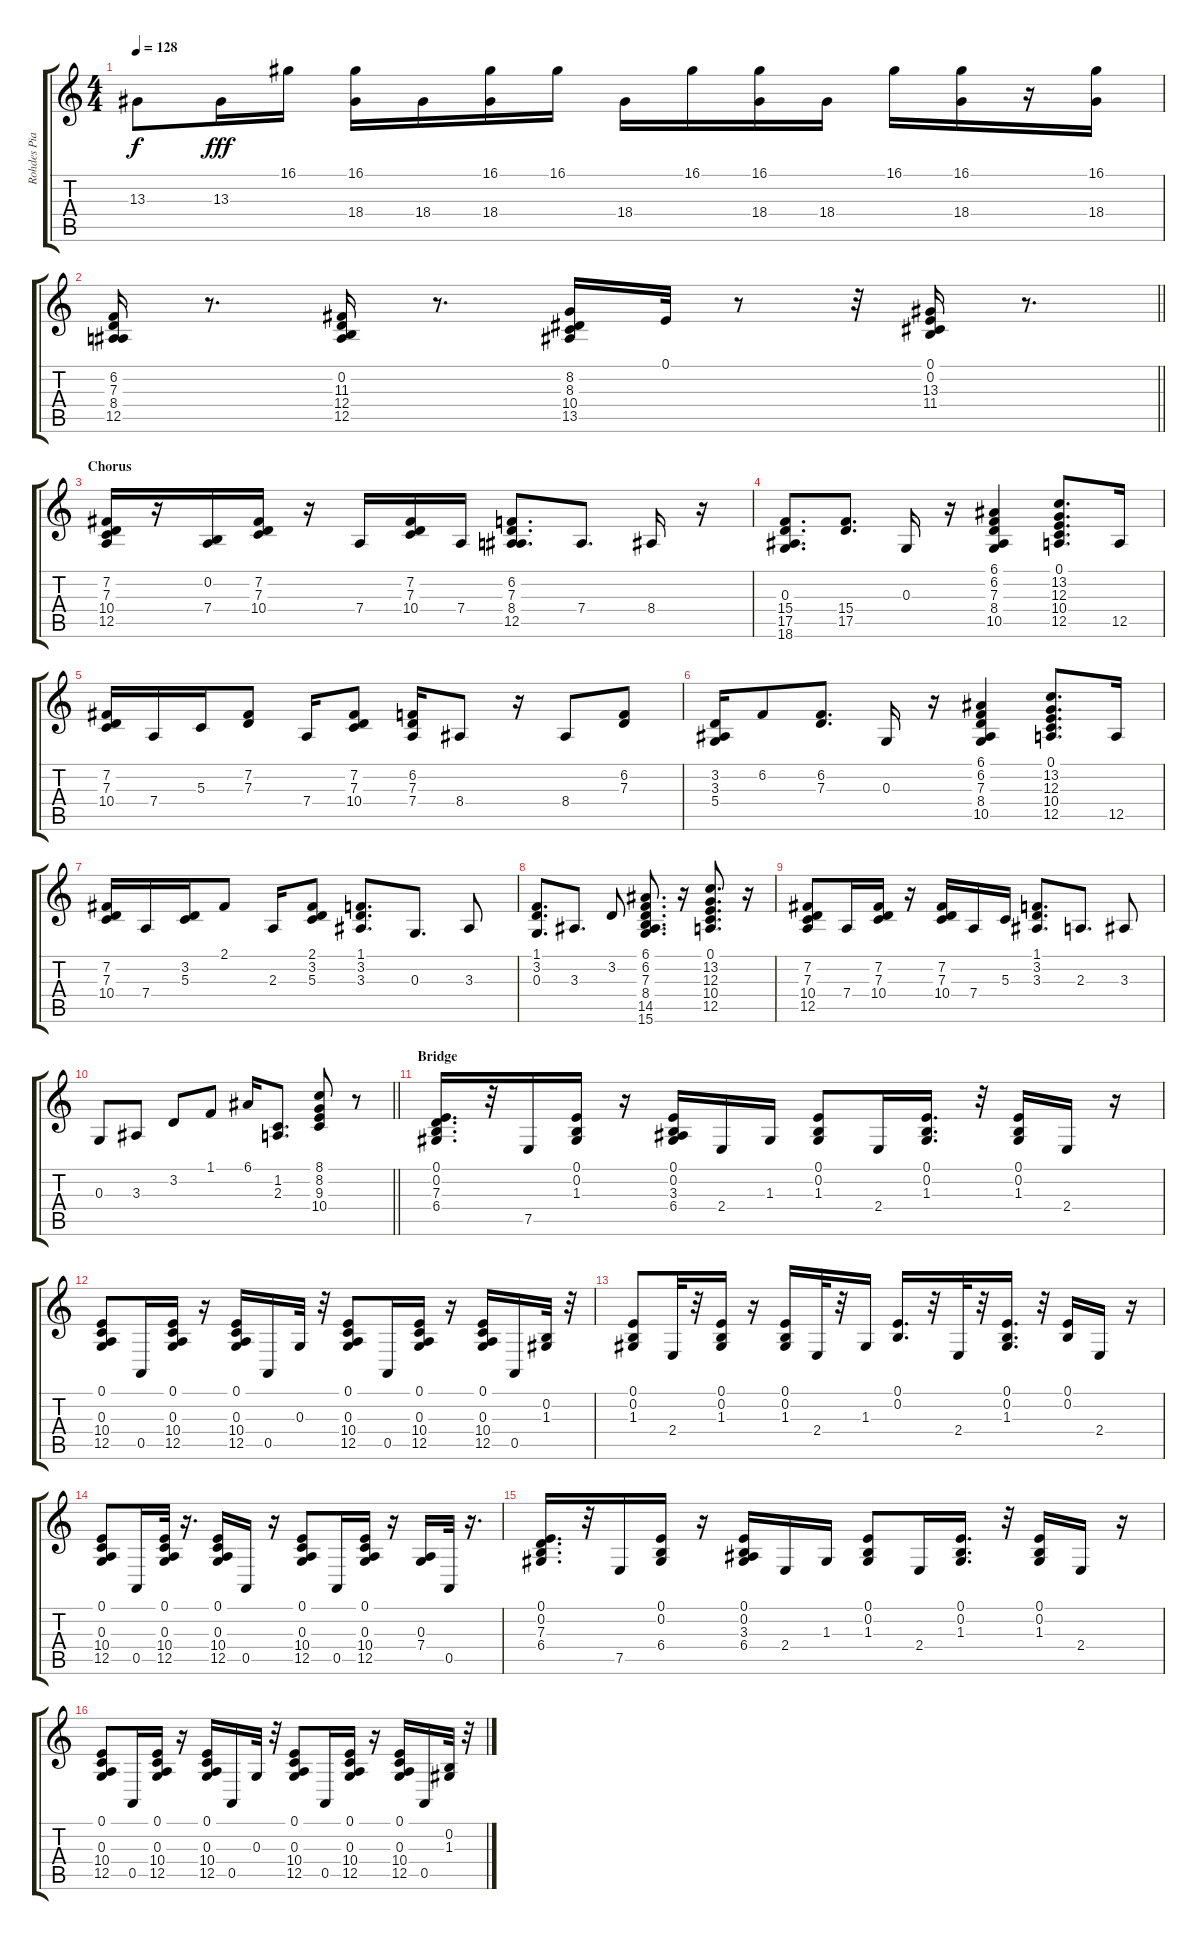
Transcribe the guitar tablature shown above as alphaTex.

\track ("Rohdes Piano" "Rohdes Pia") {instrument electricpiano1}
\staff {score tabs}
\tuning (E4 B3 G3 D3 A2 E2) {hide}
\ts (4 4)
\tempo 128
\clef g2
\ks c
13.3{t}.8{dy f} 13.3.16{dy fff} 16.1.16 (16.1 18.4).16 18.4.16 (16.1 18.4).16 16.1.16 18.4.16 16.1.16 (16.1 18.4).16 18.4.16 16.1.16 (16.1 18.4).16 r.16 (16.1 18.4).16 |
\barLineRight lightlight
(6.2 7.3 8.4 12.5).16 r.8{d} (0.2 11.3 12.4 12.5).16 r.8{d} (8.2 8.3 10.4 13.5).16 0.1.32 r.8 r.32 (0.1 0.2 13.3 11.4).16 r.8{d} |
\section ("" "Chorus")
(7.2 7.3 10.4 12.5).16 r.16 (0.2 7.4).16 (7.2 7.3 10.4).16 r.16 7.4.16 (7.2 7.3 10.4).16 7.4.16 (6.2 7.3 8.4 12.5).8{d} 7.4.8{d} 8.4.16 r.16 |
(0.3 15.4 17.5 18.6).8{d} (15.4 17.5).8{d} 0.3.16 r.16 (6.1 6.2 7.3 8.4 10.5).4 (0.1 13.2 12.3 10.4 12.5).8{d} 12.5.16 |
(7.2 7.3 10.4).16 7.4.16 5.3.16 (7.2 7.3).8 7.4.16 (7.2 7.3 10.4).8 (6.2 7.3 7.4).16 8.4.8 r.16 8.4.8 (6.2 7.3).8 |
(3.2 3.3 5.4).16 6.2.8 (6.2 7.3).8{d} 0.3.16 r.16 (6.1 6.2 7.3 8.4 10.5).4 (0.1 13.2 12.3 10.4 12.5).8{d} 12.5.16 |
(7.2 7.3 10.4).16 7.4.16 (3.2 5.3).16 2.1.8 2.3.16 (2.1 3.2 5.3).8 (1.1 3.2 3.3).8{d} 0.3.8{d} 3.3.8 |
(1.1 3.2 0.3).8{d} 3.3.8{d} 3.2.8 (6.1 6.2 7.3 8.4 14.5 15.6).8{d} r.16 (0.1 13.2 12.3 10.4 12.5).8{d} r.16 |
(7.2 7.3 10.4 12.5).8 7.4.16 (7.2 7.3 10.4).16 r.16 (7.2 7.3 10.4).16 7.4.16 5.3.16 (1.1 3.2 3.3).8{d} 2.3.8{d} 3.3.8 |
\barLineRight lightlight
0.3.8 3.3.8 3.2.8 1.1.8 6.1.16 (1.2 2.3).8{d} (8.1 8.2 9.3 10.4).8 r.8 |
\section ("" "Bridge")
(0.1 0.2 7.3 6.4).16{d} r.32 7.5.16 (0.1 0.2 1.3).16 r.16 (0.1 0.2 3.3 6.4).16 2.4.16 1.3.16 (0.1 0.2 1.3).8 2.4.16 (0.1 0.2 1.3).16{d} r.32 (0.1 0.2 1.3).16 2.4.16 r.16 |
(0.1 0.3 10.4 12.5).8 0.5.16 (0.1 0.3 10.4 12.5).16 r.16 (0.1 0.3 10.4 12.5).16 0.5.16 0.3.32 r.32 (0.1 0.3 10.4 12.5).8 0.5.16 (0.1 0.3 10.4 12.5).16 r.16 (0.1 0.3 10.4 12.5).16 0.5.16 (0.2 1.3).32 r.32 |
(0.1 0.2 1.3).8 2.4.32 r.32 (0.1 0.2 1.3).16 r.16 (0.1 0.2 1.3).16 2.4.32 r.32 1.3.16 (0.1 0.2).16{d} r.32 2.4.32 r.32 (0.1 0.2 1.3).16{d} r.32 (0.1 0.2).16 2.4.16 r.16 |
(0.1 0.3 10.4 12.5).8 0.5.16 (0.1 0.3 10.4 12.5).32 r.16{d} (0.1 0.3 10.4 12.5).16 0.5.16 r.16 (0.1 0.3 10.4 12.5).8 0.5.16 (0.1 0.3 10.4 12.5).16 r.16 (0.3 7.4).16 0.5.32 r.16{d} |
(0.1 0.2 7.3 6.4).16{d} r.32 7.5.16 (0.1 0.2 6.4).16 r.16 (0.1 0.2 3.3 6.4).16 2.4.16 1.3.16 (0.1 0.2 1.3).8 2.4.16 (0.1 0.2 1.3).16{d} r.32 (0.1 0.2 1.3).16 2.4.16 r.16 |
(0.1 0.3 10.4 12.5).8 0.5.16 (0.1 0.3 10.4 12.5).16 r.16 (0.1 0.3 10.4 12.5).16 0.5.16 0.3.32 r.32 (0.1 0.3 10.4 12.5).8 0.5.16 (0.1 0.3 10.4 12.5).16 r.16 (0.1 0.3 10.4 12.5).16 0.5.16 (0.2 1.3).32 r.32
